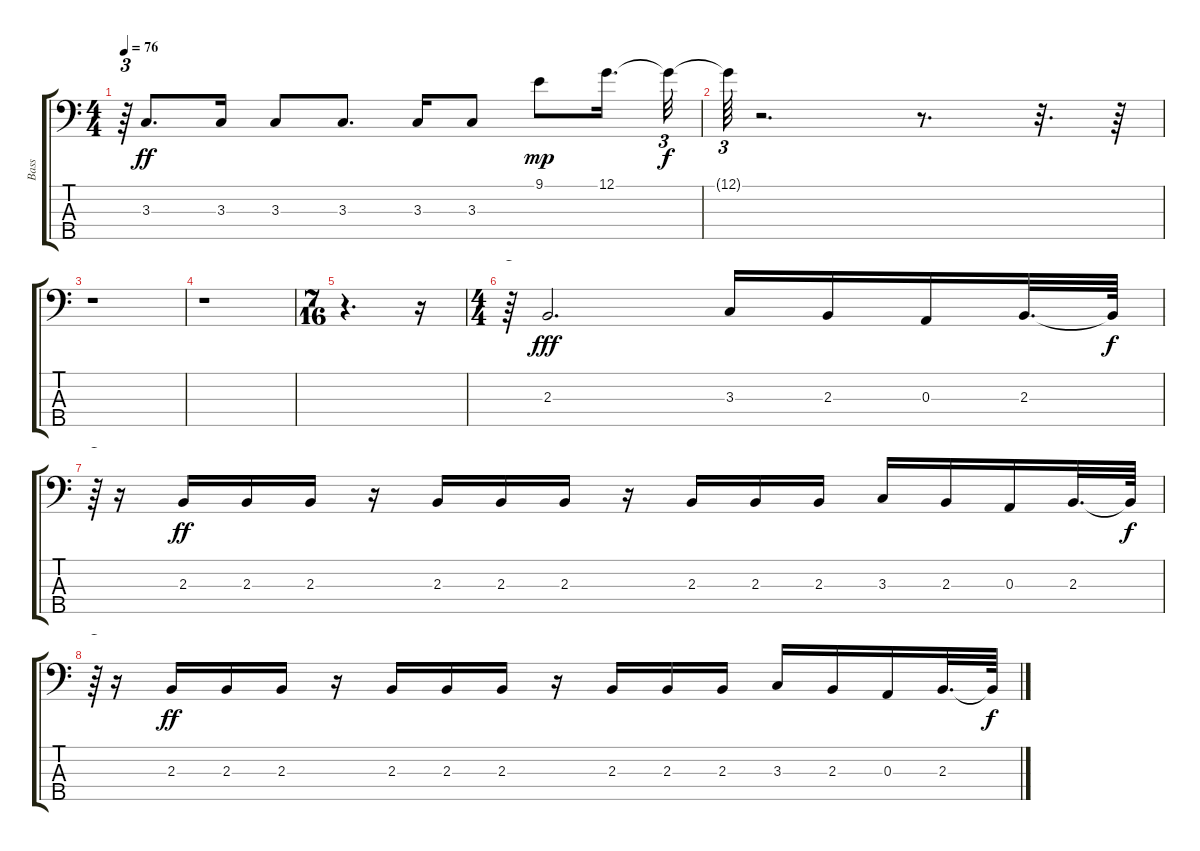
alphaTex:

\track ("Bass" "Bass") {instrument electricbassfinger}
\staff {score tabs}
\tuning (G2 D2 A1 E1 B0) {hide}
\ts (4 4)
\tempo 76
\clef f4
\ks c
r.64{tu (3 2) dy f} 3.3.8{d dy ff} 3.3.16 3.3.8 3.3.8{d} 3.3.16 3.3.8 9.1.8{dy mp} 12.1.16{d} 12.1{t}.32{tu (3 2) dy f} |
12.1{t}.64{tu (3 2)} r.2{d} r.8{d} r.32{d} r.64 |
r.1 |
r.1 |
\ts (7 16)
r.4{d} r.16 |
\ts (4 4)
r.64{tu (3 2)} 2.3.2{d dy fff volume 16 instrument electricbassfinger} 3.3.16 2.3.16 0.3.16 2.3.32{d} 2.3{t}.64{dy f} |
r.64{tu (3 2)} r.16 2.3.16{dy ff} 2.3.16 2.3.16 r.16 2.3.16 2.3.16 2.3.16 r.16 2.3.16 2.3.16 2.3.16 3.3.16 2.3.16 0.3.16 2.3.32{d} 2.3{t}.64{dy f} |
r.64{tu (3 2)} r.16 2.3.16{dy ff} 2.3.16 2.3.16 r.16 2.3.16 2.3.16 2.3.16 r.16 2.3.16 2.3.16 2.3.16 3.3.16 2.3.16 0.3.16 2.3.32{d} 2.3{t}.64{dy f}
